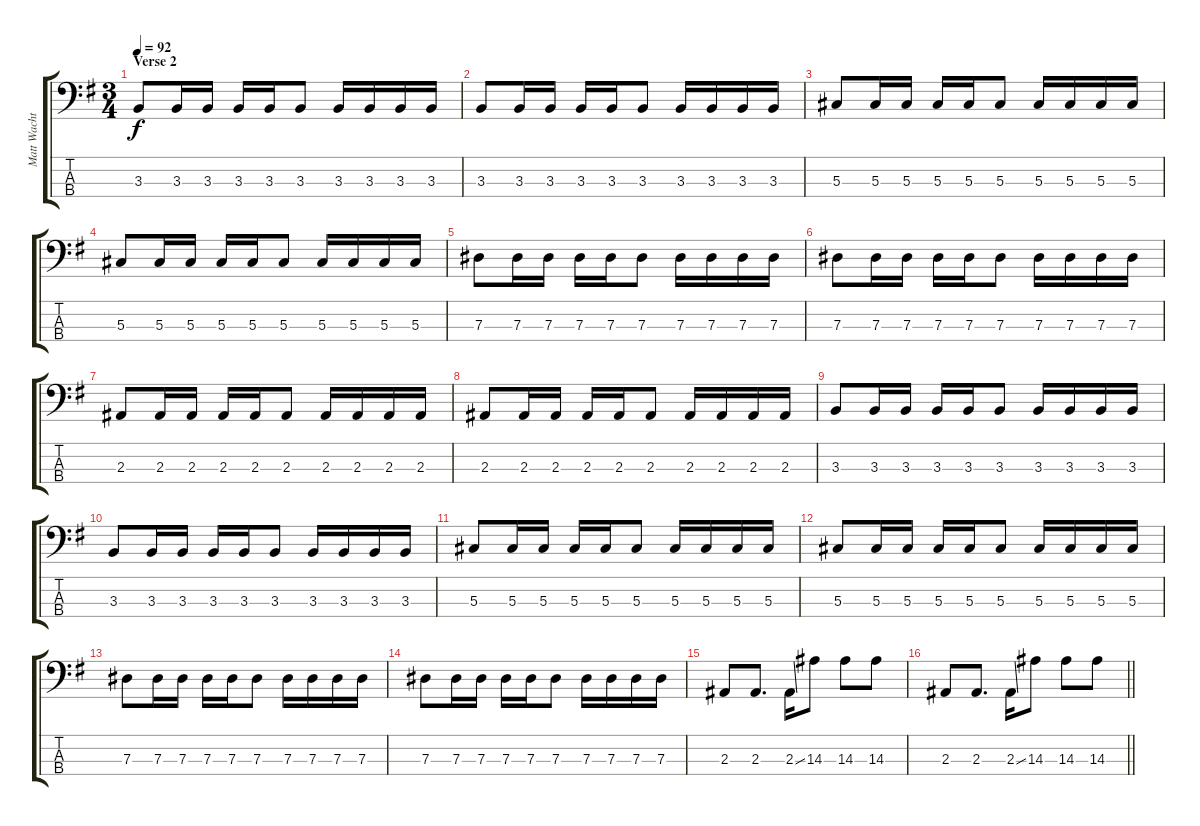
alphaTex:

\track ("Matt Wachter/Tim Kelleher (Bass)" "Matt Wacht") {instrument electricbassfinger}
\staff {score tabs}
\tuning (Gb2 Db2 Ab1 Eb1) {hide}
\ts (3 4)
\section ("" "Verse 2")
\tempo 92
\clef f4
\ks g
3.3.8{dy f} 3.3.16 3.3.16 3.3.16 3.3.16 3.3.8 3.3.16 3.3.16 3.3.16 3.3.16 |
3.3.8 3.3.16 3.3.16 3.3.16 3.3.16 3.3.8 3.3.16 3.3.16 3.3.16 3.3.16 |
5.3.8 5.3.16 5.3.16 5.3.16 5.3.16 5.3.8 5.3.16 5.3.16 5.3.16 5.3.16 |
5.3.8 5.3.16 5.3.16 5.3.16 5.3.16 5.3.8 5.3.16 5.3.16 5.3.16 5.3.16 |
7.3.8 7.3.16 7.3.16 7.3.16 7.3.16 7.3.8 7.3.16 7.3.16 7.3.16 7.3.16 |
7.3.8 7.3.16 7.3.16 7.3.16 7.3.16 7.3.8 7.3.16 7.3.16 7.3.16 7.3.16 |
2.3.8 2.3.16 2.3.16 2.3.16 2.3.16 2.3.8 2.3.16 2.3.16 2.3.16 2.3.16 |
2.3.8 2.3.16 2.3.16 2.3.16 2.3.16 2.3.8 2.3.16 2.3.16 2.3.16 2.3.16 |
3.3.8 3.3.16 3.3.16 3.3.16 3.3.16 3.3.8 3.3.16 3.3.16 3.3.16 3.3.16 |
3.3.8 3.3.16 3.3.16 3.3.16 3.3.16 3.3.8 3.3.16 3.3.16 3.3.16 3.3.16 |
5.3.8 5.3.16 5.3.16 5.3.16 5.3.16 5.3.8 5.3.16 5.3.16 5.3.16 5.3.16 |
5.3.8 5.3.16 5.3.16 5.3.16 5.3.16 5.3.8 5.3.16 5.3.16 5.3.16 5.3.16 |
7.3.8 7.3.16 7.3.16 7.3.16 7.3.16 7.3.8 7.3.16 7.3.16 7.3.16 7.3.16 |
7.3.8 7.3.16 7.3.16 7.3.16 7.3.16 7.3.8 7.3.16 7.3.16 7.3.16 7.3.16 |
2.3.8 2.3.8{d} 2.3{ss}.16 14.3.8 14.3.8 14.3.8 |
\barLineRight lightlight
2.3.8 2.3.8{d} 2.3{ss}.16 14.3.8 14.3.8 14.3.8
